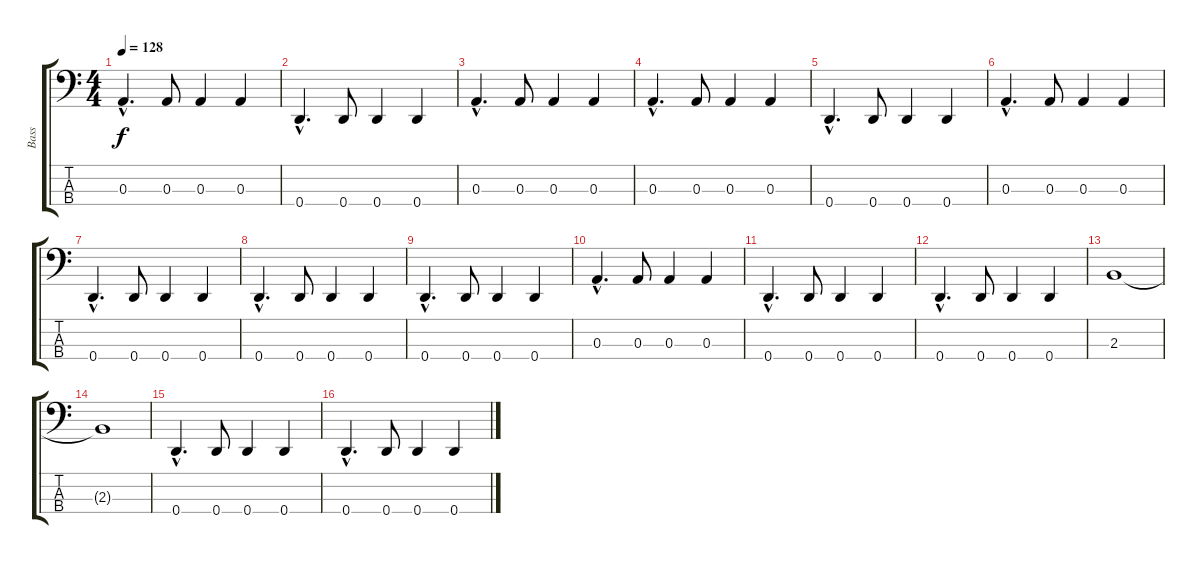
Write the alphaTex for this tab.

\track ("Bass" "Bass") {instrument electricbassfinger}
\staff {score tabs}
\tuning (G2 D2 A1 D1) {hide}
\ts (4 4)
\tempo 128
\clef f4
\ks c
0.3{hac}.4{d dy f} 0.3.8 0.3.4 0.3.4 |
0.4{hac}.4{d} 0.4.8 0.4.4 0.4.4 |
0.3{hac}.4{d} 0.3.8 0.3.4 0.3.4 |
0.3{hac}.4{d} 0.3.8 0.3.4 0.3.4 |
0.4{hac}.4{d} 0.4.8 0.4.4 0.4.4 |
0.3{hac}.4{d} 0.3.8 0.3.4 0.3.4 |
0.4{hac}.4{d} 0.4.8 0.4.4 0.4.4 |
0.4{hac}.4{d} 0.4.8 0.4.4 0.4.4 |
0.4{hac}.4{d} 0.4.8 0.4.4 0.4.4 |
0.3{hac}.4{d} 0.3.8 0.3.4 0.3.4 |
0.4{hac}.4{d} 0.4.8 0.4.4 0.4.4 |
0.4{hac}.4{d} 0.4.8 0.4.4 0.4.4 |
2.3.1 |
2.3{t}.1 |
0.4{hac}.4{d} 0.4.8 0.4.4 0.4.4 |
0.4{hac}.4{d} 0.4.8 0.4.4 0.4.4
